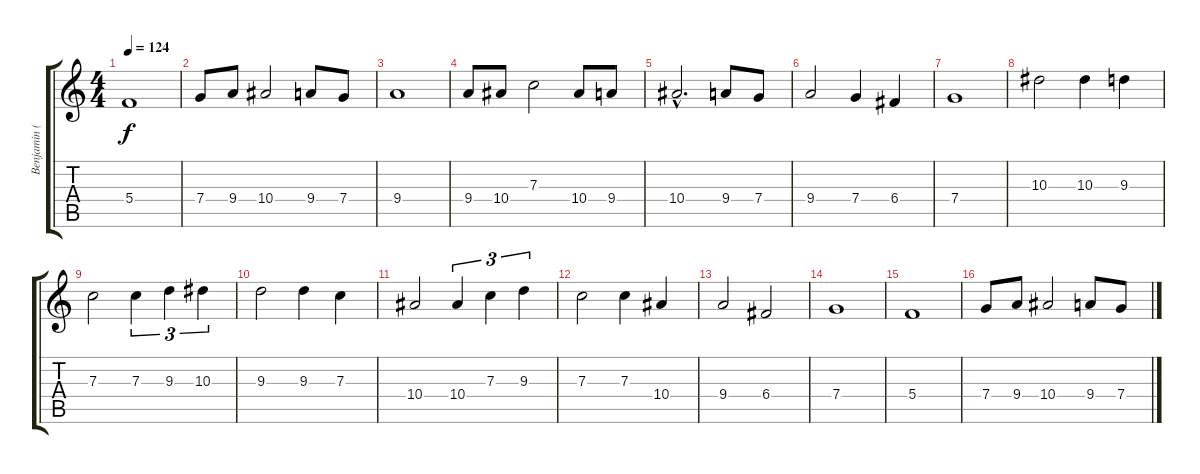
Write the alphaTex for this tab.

\track ("Benjamin (KeybHigh)" "Benjamin (") {instrument churchorgan}
\staff {score tabs}
\tuning (D5 A4 F4 C4 G3 D3) {hide}
\ts (4 4)
\tempo 124
\clef g2
\ks c
5.4.1{dy f} |
7.4.8 9.4.8 10.4.2 9.4.8 7.4.8 |
9.4.1 |
9.4.8 10.4.8 7.3.2 10.4.8 9.4.8 |
10.4{hac}.2{d} 9.4.8 7.4.8 |
9.4.2 7.4.4 6.4.4 |
7.4.1 |
10.3.2 10.3.4 9.3.4 |
7.3.2 7.3.4{tu (3 2)} 9.3.4{tu (3 2)} 10.3.4{tu (3 2)} |
9.3.2 9.3.4 7.3.4 |
10.4.2 10.4.4{tu (3 2)} 7.3.4{tu (3 2)} 9.3.4{tu (3 2)} |
7.3.2 7.3.4 10.4.4 |
9.4.2 6.4.2 |
7.4.1 |
5.4.1 |
7.4.8 9.4.8 10.4.2 9.4.8 7.4.8
